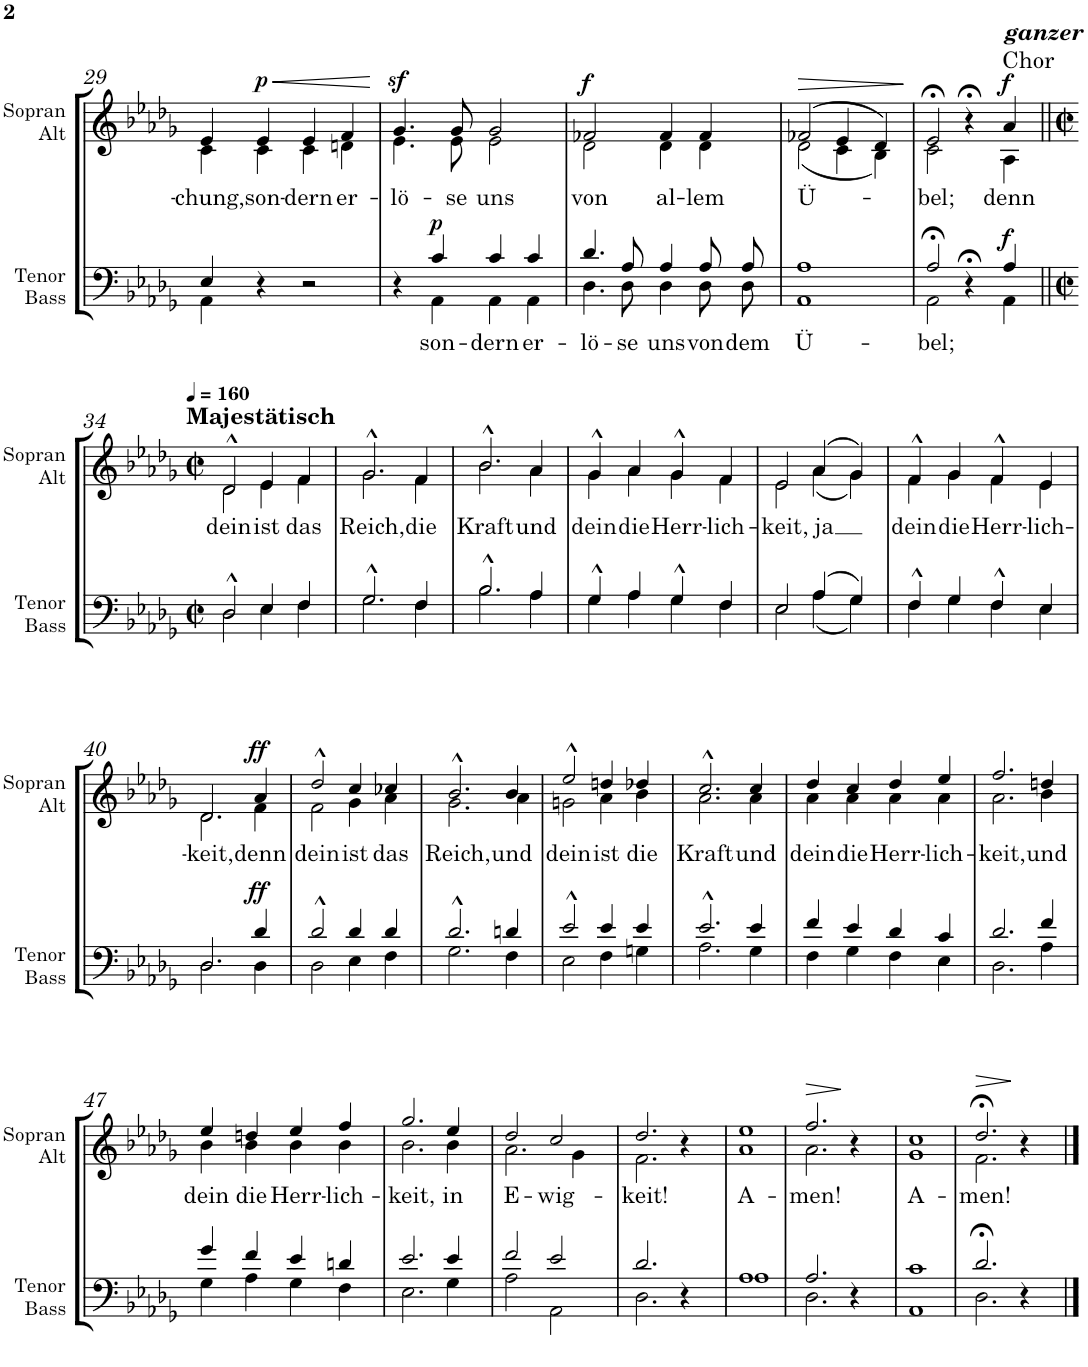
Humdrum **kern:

**kern	**text	**dynam	**kern	**text	**dynam
*part2	*part2	*part2	*part1	*part1	*part1
*staff2	*staff2	*staff2	*staff1	*staff1	*staff1
*I"Tenor Bass	*	*	*I"Sopran Alt	*	*
*I'Tenor Bass	*	*	*I'Sopran Alt	*	*
!!LO:PB:g=z
*clefF4	*	*	*clefG2	*	*
*k[b-e-a-d-g-]	*	*	*k[b-e-a-d-g-]	*	*
*M4/4	*	*	*M4/4	*	*
*met(c)	*	*	*met(c)	*	*
=29	=29	=29	=29	=29	=29
*^	*	*	*	*	*
!	!	!	!	!	!LO:LY:b	!
*	*	*	*	*^	*	*
4E-/	4AA-\	.	.	4e-/	4c\	-chung,	.
!	!	!	!	!	!	!LO:LY:b	!LO:HP:b
!	!	!	!	!	!	!	!LO:DY:n=1:a
4r	4ryy	.	.	4e-/	4c\	son-	< p
!	!	!	!	!	!	!LO:LY:b	!
2r	2ryy	.	.	4e-/	4c\	-dern	.
!	!	!	!	!	!	!LO:LY:b	!
.	.	.	.	4f/	4dn\	er-	.
=30	=30	=30	=30	=30	=30	=30	=30
!	!	!	!	!	!	!LO:LY:b	!LO:DY:a
4r	4ryy	.	.	4.g-/	4.e-\	-lö-	sf
!	!	!LO:LY:b	!LO:DY:a	!	!	!	!
4c/	4AA-\	son-	p	.	.	.	.
!	!	!	!	!	!	!LO:LY:b	!
.	.	.	.	8g-/	8e-\	-se	.
!	!	!LO:LY:b	!	!	!	!LO:LY:b	!
4c/	4AA-\	-dern	.	2g-/	2e-\	uns	.
!	!	!LO:LY:b	!	!	!	!	!
4c/	4AA-\	er-	.	.	.	.	.
=31	=31	=31	=31	=31	=31	=31	=31
!	!	!LO:LY:b	!	!	!	!LO:LY:b	!LO:DY:a
4.d-/	4.D-\	-lö-	.	2f-X/	2d-\	von	f
!	!	!LO:LY:b	!	!	!	!	!
8A-/	8D-\	-se	.	.	.	.	.
!	!	!LO:LY:b	!	!	!	!LO:LY:b	!
4A-/	4D-\	uns	.	4f-/	4d-\	al-	.
!	!	!LO:LY:b	!	!	!	!LO:LY:b	!
8A-/L	8D-\L	von	.	4f-/	4d-\	-lem	.
!	!	!LO:LY:b	!	!	!	!	!
8A-/J	8D-\J	dem	.	.	.	.	.
=32	=32	=32	=32	=32	=32	=32	=32
!	!	!LO:LY:b	!	!	!	!LO:LY:b	!LO:HP:b
1A-	1AA-	Ü-	.	(2f-X/	(2d-\	Ü-	>
.	.	.	.	4e-/	4c\	.	.
.	.	.	.	4d-/)	4B-\)	.	.
*v	*v	*	*	*	*	*	*
*	*	*	*v	*v	*	*
.	.	.	.	.	[
=33	=33	=33	=33	=33	=33
!	!LO:LY:b	!	!	!LO:LY:b	!
*^	*	*	*^	*	*
2A-;</	2AA-\	-bel;	.	2e-;</	2c\	-bel;	.
4r;<	4ryy	.	.	4r;<	4ryy	.	.
!	!	!	!	!LO:TX:a:Bi:t=ganzer	!	!	!
!	!	!	!	!LO:TX:a:t=Chor	!	!	!
!	!	!	!LO:DY:a	!	!	!LO:LY:b	!LO:DY:a
4A-/	4AA-\	.	f	4a-/	4A-\	denn	f
!!LO:LB:g=z	!!
=34||	=34||	=34||	=34||	=34||	=34||	=34||	=34||
*M2/2	*	*	*	*M2/2	*	*	*
*met(c|)	*	*	*	*met(c|)	*	*	*
*	*	*	*	*MM160	*	*	*
!	!	!	!	!LO:TX:a:B:t=Majestätisch	!	!	!
!	!	!	!	!	!	!LO:LY:b	!
2D-^^/	2D-\	.	.	2d-^^/	2d-\	dein	.
!	!	!	!	!	!	!LO:LY:b	!
4E-/	4E-\	.	.	4e-/	4e-\	ist	.
!	!	!	!	!	!	!LO:LY:b	!
4F/	4F\	.	.	4f/	4f\	das	.
=35	=35	=35	=35	=35	=35	=35	=35
!	!	!	!	!	!	!LO:LY:b	!
2.G-^^/	2.G-\	.	.	2.g-^^/	2.g-\	Reich,	.
!	!	!	!	!	!	!LO:LY:b	!
4F/	4F\	.	.	4f/	4f\	die	.
=36	=36	=36	=36	=36	=36	=36	=36
!	!	!	!	!	!	!LO:LY:b	!
2.B-^^/	2.B-\	.	.	2.b-^^/	2.b-\	Kraft	.
!	!	!	!	!	!	!LO:LY:b	!
4A-/	4A-\	.	.	4a-/	4a-\	und	.
=37	=37	=37	=37	=37	=37	=37	=37
!	!	!	!	!	!	!LO:LY:b	!
4G-^^/	4G-\	.	.	4g-^^/	4g-\	dein	.
!	!	!	!	!	!	!LO:LY:b	!
4A-/	4A-\	.	.	4a-/	4a-\	die	.
!	!	!	!	!	!	!LO:LY:b	!
4G-^^/	4G-\	.	.	4g-^^/	4g-\	Herr-	.
!	!	!	!	!	!	!LO:LY:b	!
4F/	4F\	.	.	4f/	4f\	-lich-	.
=38	=38	=38	=38	=38	=38	=38	=38
!	!	!	!	!	!	!LO:LY:b	!
2E-/	2E-\	.	.	2e-/	2e-\	-keit,	.
!	!	!	!	!	!	!LO:LY:b	!
(4A-/	(4A-\	.	.	(4a-/	(4a-\	ja	.
4G-/)	4G-\)	.	.	4g-/)	4g-\)	.	.
=39	=39	=39	=39	=39	=39	=39	=39
!	!	!	!	!	!	!LO:LY:b	!
4F^^/	4F\	.	.	4f^^/	4f\	dein	.
!	!	!	!	!	!	!LO:LY:b	!
4G-/	4G-\	.	.	4g-/	4g-\	die	.
!	!	!	!	!	!	!LO:LY:b	!
4F^^/	4F\	.	.	4f^^/	4f\	Herr-	.
!	!	!	!	!	!	!LO:LY:b	!
4E-/	4E-\	.	.	4e-/	4e-\	-lich-	.
!!LO:LB:g=z	!!
=40	=40	=40	=40	=40	=40	=40	=40
!	!	!	!	!	!	!LO:LY:b	!
2.D-/	2.D-\	.	.	2.d-/	2.d-\	-keit,	.
!	!	!	!LO:DY:a	!	!	!LO:LY:b	!LO:DY:a
4d-/	4D-\	.	ff	4a-/	4f\	denn	ff
=41	=41	=41	=41	=41	=41	=41	=41
!	!	!	!	!	!	!LO:LY:b	!
2d-^^/	2D-\	.	.	2dd-^^/	2f\	dein	.
!	!	!	!	!	!	!LO:LY:b	!
4d-/	4E-\	.	.	4cc/	4g-\	ist	.
!	!	!	!	!	!	!LO:LY:b	!
4d-/	4F\	.	.	4cc-X/	4a-\	das	.
=42	=42	=42	=42	=42	=42	=42	=42
!	!	!	!	!	!	!LO:LY:b	!
2.d-^^/	2.G-\	.	.	2.b-^^/	2.g-\	Reich,	.
!	!	!	!	!	!	!LO:LY:b	!
4dn/	4F\	.	.	4b-/	4a-\	und	.
=43	=43	=43	=43	=43	=43	=43	=43
!	!	!	!	!	!	!LO:LY:b	!
2e-^^/	2E-\	.	.	2ee-^^/	2gn\	dein	.
!	!	!	!	!	!	!LO:LY:b	!
4e-/	4F\	.	.	4ddn/	4a-\	ist	.
!	!	!	!	!	!	!LO:LY:b	!
4e-/	4Gn\	.	.	4dd-X/	4b-\	die	.
=44	=44	=44	=44	=44	=44	=44	=44
!	!	!	!	!	!	!LO:LY:b	!
2.e-^^/	2.A-\	.	.	2.cc^^/	2.a-\	Kraft	.
!	!	!	!	!	!	!LO:LY:b	!
4e-/	4G-\	.	.	4cc/	4a-\	und	.
=45	=45	=45	=45	=45	=45	=45	=45
!	!	!	!	!	!	!LO:LY:b	!
4f/	4F\	.	.	4dd-/	4a-\	dein	.
!	!	!	!	!	!	!LO:LY:b	!
4e-/	4G-\	.	.	4cc/	4a-\	die	.
!	!	!	!	!	!	!LO:LY:b	!
4d-/	4F\	.	.	4dd-/	4a-\	Herr-	.
!	!	!	!	!	!	!LO:LY:b	!
4c/	4E-\	.	.	4ee-/	4a-\	-lich-	.
=46	=46	=46	=46	=46	=46	=46	=46
!	!	!	!	!	!	!LO:LY:b	!
2.d-/	2.D-\	.	.	2.ff/	2.a-\	-keit,	.
!	!	!	!	!	!	!LO:LY:b	!
4f/	4A-\	.	.	4ddn/	4b-\	und	.
!!LO:LB:g=z	!!
=47	=47	=47	=47	=47	=47	=47	=47
!	!	!	!	!	!	!LO:LY:b	!
4g-/	4G-\	.	.	4ee-/	4b-\	dein	.
!	!	!	!	!	!	!LO:LY:b	!
4f/	4A-\	.	.	4ddn/	4b-\	die	.
!	!	!	!	!	!	!LO:LY:b	!
4e-/	4G-\	.	.	4ee-/	4b-\	Herr-	.
!	!	!	!	!	!	!LO:LY:b	!
4dn/	4F\	.	.	4ff/	4b-\	-lich-	.
=48	=48	=48	=48	=48	=48	=48	=48
!	!	!	!	!	!	!LO:LY:b	!
2.e-/	2.E-\	.	.	2.gg-/	2.b-\	-keit,	.
!	!	!	!	!	!	!LO:LY:b	!
4e-/	4G-\	.	.	4ee-/	4b-\	in	.
=49	=49	=49	=49	=49	=49	=49	=49
!	!	!	!	!	!	!LO:LY:b	!
2f/	2A-\	.	.	2dd-/	2.a-\	E-	.
!	!	!	!	!	!	!LO:LY:b	!
2e-/	2AA-\	.	.	2cc/	.	-wig-	.
.	.	.	.	.	4g-\	.	.
=50	=50	=50	=50	=50	=50	=50	=50
!	!	!	!	!	!	!LO:LY:b	!
2.d-/	2.D-\	.	.	2.dd-/	2.f\	-keit!	.
4r	4ryy	.	.	4r	4ryy	.	.
=51	=51	=51	=51	=51	=51	=51	=51
!	!	!	!	!	!	!LO:LY:b	!
1A-	1A-	.	.	1ee-	1a-	A-	.
=52	=52	=52	=52	=52	=52	=52	=52
!	!	!	!	!	!	!LO:LY:b	!LO:HP:b
2.A-/	2.D-\	.	.	2.ff/	2.a-\	-men!	>
4r	4ryy	.	.	4r	4ryy	.	]
=53	=53	=53	=53	=53	=53	=53	=53
!	!	!	!	!	!	!LO:LY:b	!
1c	1AA-	.	.	1cc	1g-	A-	.
=54	=54	=54	=54	=54	=54	=54	=54
!	!	!	!	!	!	!LO:LY:b	!
2.d-;</	2.D-\	.	.	2.dd-;</	2.f\	-men!	.
4r	4ryy	.	.	4r	4ryy	.	]
*v	*v	*	*	*	*	*	*
*	*	*	*v	*v	*	*
==	==	==	==	==	==
*-	*-	*-	*-	*-	*-
